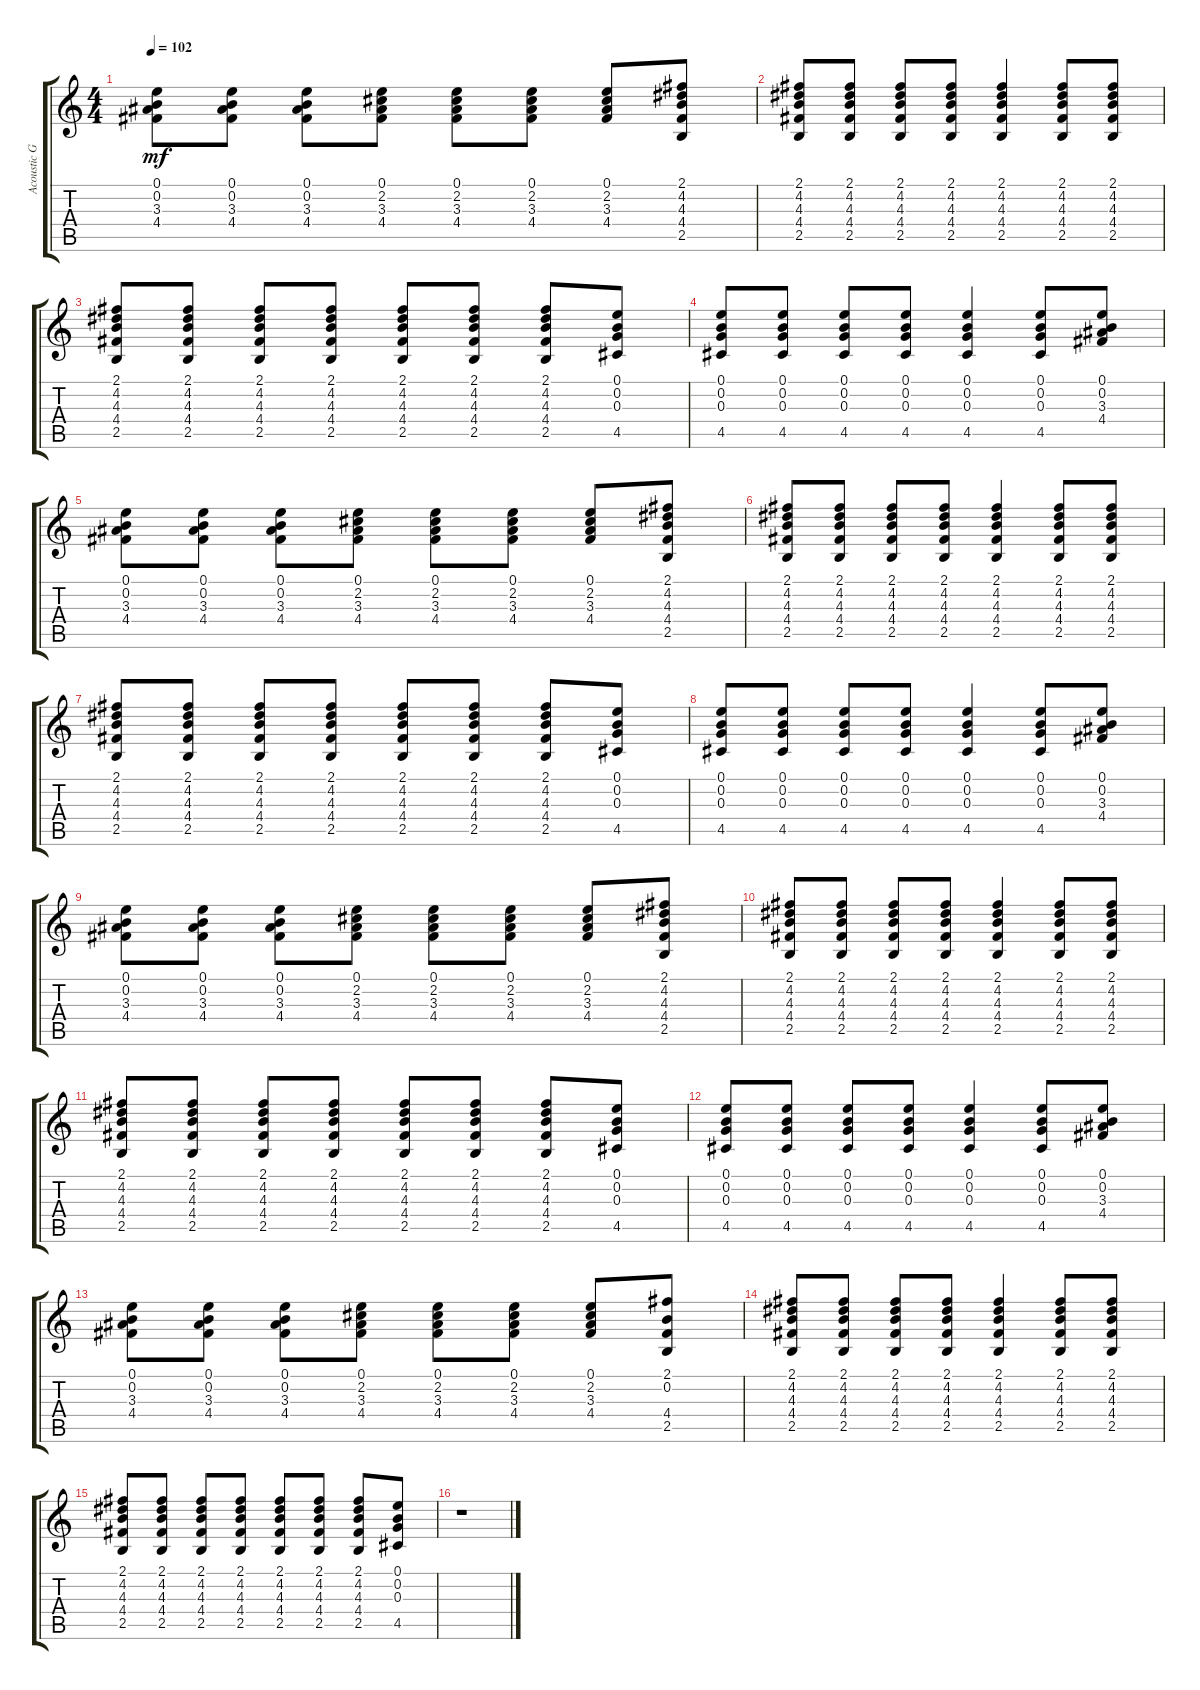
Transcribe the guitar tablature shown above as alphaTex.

\track ("Acoustic Guitar I" "Acoustic G") {instrument acousticguitarsteel}
\staff {score tabs}
\tuning (E4 B3 G3 D3 A2 E2) {hide}
\ts (4 4)
\tempo 102
\clef g2
\ks c
(0.1 0.2 3.3 4.4).8{dy mf} (0.1 0.2 3.3 4.4).8 (0.1 0.2 3.3 4.4).8 (0.1 2.2 3.3 4.4).8 (0.1 2.2 3.3 4.4).8 (0.1 2.2 3.3 4.4).8 (0.1 2.2 3.3 4.4).8 (2.1 4.2 4.3 4.4 2.5).8 |
(2.1 4.2 4.3 4.4 2.5).8 (2.1 4.2 4.3 4.4 2.5).8 (2.1 4.2 4.3 4.4 2.5).8 (2.1 4.2 4.3 4.4 2.5).8 (2.1 4.2 4.3 4.4 2.5).4 (2.1 4.2 4.3 4.4 2.5).8 (2.1 4.2 4.3 4.4 2.5).8 |
(2.1 4.2 4.3 4.4 2.5).8 (2.1 4.2 4.3 4.4 2.5).8 (2.1 4.2 4.3 4.4 2.5).8 (2.1 4.2 4.3 4.4 2.5).8 (2.1 4.2 4.3 4.4 2.5).8 (2.1 4.2 4.3 4.4 2.5).8 (2.1 4.2 4.3 4.4 2.5).8 (0.1 0.2 0.3 4.5).8 |
(0.1 0.2 0.3 4.5).8 (0.1 0.2 0.3 4.5).8 (0.1 0.2 0.3 4.5).8 (0.1 0.2 0.3 4.5).8 (0.1 0.2 0.3 4.5).4 (0.1 0.2 0.3 4.5).8 (0.1 0.2 3.3 4.4).8 |
(0.1 0.2 3.3 4.4).8 (0.1 0.2 3.3 4.4).8 (0.1 0.2 3.3 4.4).8 (0.1 2.2 3.3 4.4).8 (0.1 2.2 3.3 4.4).8 (0.1 2.2 3.3 4.4).8 (0.1 2.2 3.3 4.4).8 (2.1 4.2 4.3 4.4 2.5).8 |
(2.1 4.2 4.3 4.4 2.5).8 (2.1 4.2 4.3 4.4 2.5).8 (2.1 4.2 4.3 4.4 2.5).8 (2.1 4.2 4.3 4.4 2.5).8 (2.1 4.2 4.3 4.4 2.5).4 (2.1 4.2 4.3 4.4 2.5).8 (2.1 4.2 4.3 4.4 2.5).8 |
(2.1 4.2 4.3 4.4 2.5).8 (2.1 4.2 4.3 4.4 2.5).8 (2.1 4.2 4.3 4.4 2.5).8{volume 6} (2.1 4.2 4.3 4.4 2.5).8 (2.1 4.2 4.3 4.4 2.5).8 (2.1 4.2 4.3 4.4 2.5).8{volume 6} (2.1 4.2 4.3 4.4 2.5).8 (0.1 0.2 0.3 4.5).8 |
(0.1 0.2 0.3 4.5).8{volume 5} (0.1 0.2 0.3 4.5).8 (0.1 0.2 0.3 4.5).8 (0.1 0.2 0.3 4.5).8{volume 5} (0.1 0.2 0.3 4.5).4 (0.1 0.2 0.3 4.5).8{volume 5} (0.1 0.2 3.3 4.4).8 |
(0.1 0.2 3.3 4.4).8 (0.1 0.2 3.3 4.4).8{volume 5} (0.1 0.2 3.3 4.4).8 (0.1 2.2 3.3 4.4).8 (0.1 2.2 3.3 4.4).8{volume 4} (0.1 2.2 3.3 4.4).8 (0.1 2.2 3.3 4.4).8 (2.1 4.2 4.3 4.4 2.5).8{volume 4} |
(2.1 4.2 4.3 4.4 2.5).8 (2.1 4.2 4.3 4.4 2.5).8 (2.1 4.2 4.3 4.4 2.5).8{volume 4} (2.1 4.2 4.3 4.4 2.5).8 (2.1 4.2 4.3 4.4 2.5).4 (2.1 4.2 4.3 4.4 2.5).8{volume 4} (2.1 4.2 4.3 4.4 2.5).8 |
(2.1 4.2 4.3 4.4 2.5).8{volume 3} (2.1 4.2 4.3 4.4 2.5).8 (2.1 4.2 4.3 4.4 2.5).8 (2.1 4.2 4.3 4.4 2.5).8{volume 3} (2.1 4.2 4.3 4.4 2.5).8 (2.1 4.2 4.3 4.4 2.5).8 (2.1 4.2 4.3 4.4 2.5).8{volume 3} (0.1 0.2 0.3 4.5).8 |
(0.1 0.2 0.3 4.5).8 (0.1 0.2 0.3 4.5).8{volume 3} (0.1 0.2 0.3 4.5).8 (0.1 0.2 0.3 4.5).8 (0.1 0.2 0.3 4.5).4{volume 2} (0.1 0.2 0.3 4.5).8{volume 2} (0.1 0.2 3.3 4.4).8{volume 2} |
(0.1 0.2 3.3 4.4).8 (0.1 0.2 3.3 4.4).8 (0.1 0.2 3.3 4.4).8{volume 2} (0.1 2.2 3.3 4.4).8 (0.1 2.2 3.3 4.4).8 (0.1 2.2 3.3 4.4).8{volume 2} (0.1 2.2 3.3 4.4).8 (2.1 0.2 4.4 2.5).8 |
(2.1 4.2 4.3 4.4 2.5).8{volume 1} (2.1 4.2 4.3 4.4 2.5).8 (2.1 4.2 4.3 4.4 2.5).8 (2.1 4.2 4.3 4.4 2.5).8{volume 1} (2.1 4.2 4.3 4.4 2.5).4 (2.1 4.2 4.3 4.4 2.5).8{volume 1} (2.1 4.2 4.3 4.4 2.5).8 |
(2.1 4.2 4.3 4.4 2.5).8 (2.1 4.2 4.3 4.4 2.5).8{volume 1} (2.1 4.2 4.3 4.4 2.5).8 (2.1 4.2 4.3 4.4 2.5).8 (2.1 4.2 4.3 4.4 2.5).8{volume 0} (2.1 4.2 4.3 4.4 2.5).8 (2.1 4.2 4.3 4.4 2.5).8 (0.1 0.2 0.3 4.5).8{volume 0} |
r.1
